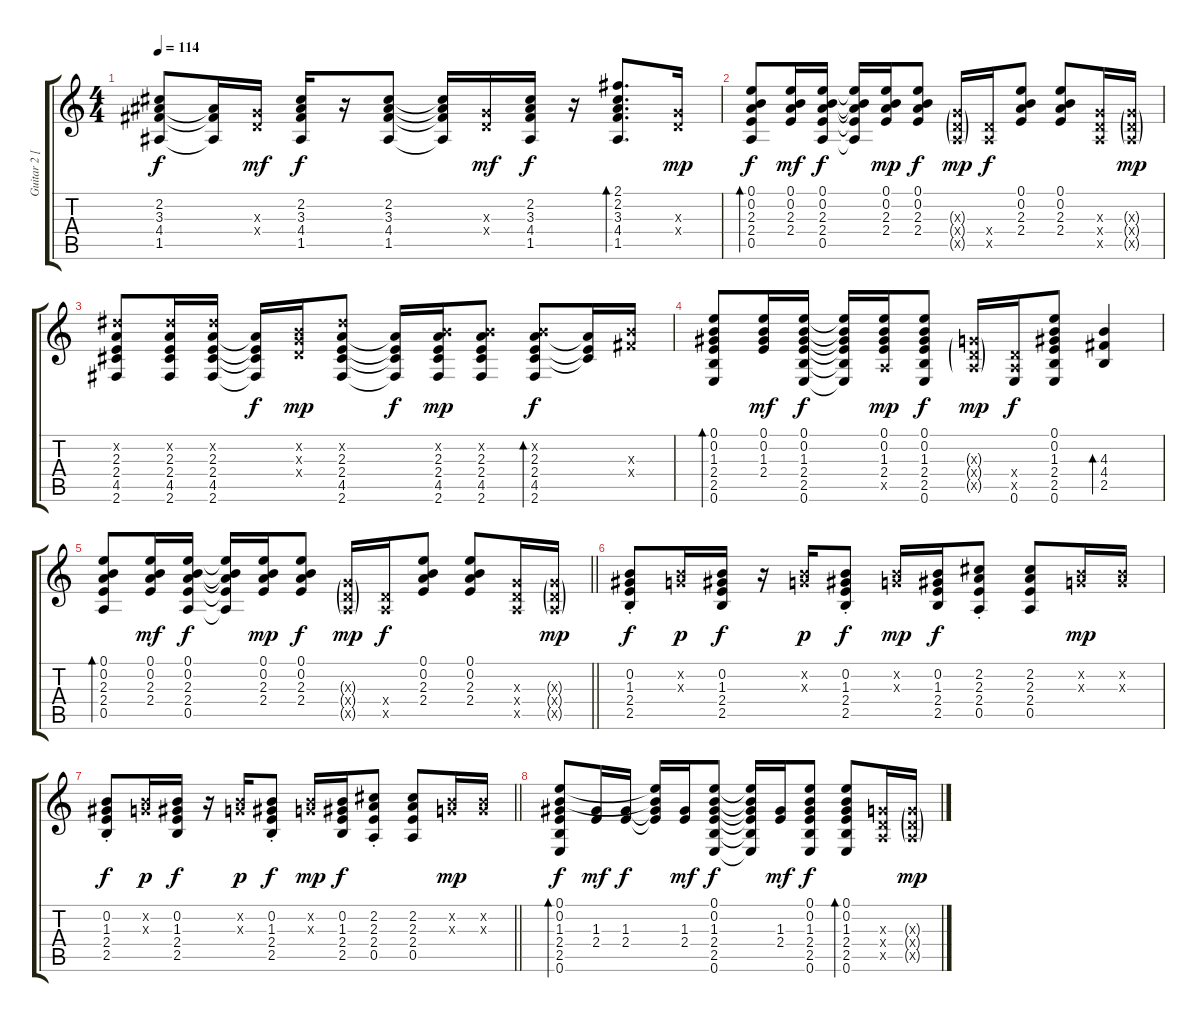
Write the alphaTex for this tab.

\track ("Guitar 2 [Backing]" "Guitar 2 [") {instrument acousticguitarsteel}
\staff {score tabs}
\tuning (E4 B3 G3 D3 A2 E2) {hide}
\ts (4 4)
\tempo 114
\clef g2
\ks c
(2.2 3.3 4.4 1.5).8{dy f} (3.3{t} 4.4{t} 1.5{t}).16 (0.3{x} 0.4{x}).16{dy mf} (2.2 3.3 4.4 1.5).16{dy f} r.16 (2.2 3.3 4.4 1.5).8 (2.2{t} 3.3{t} 4.4{t} 1.5{t}).16 (0.3{x} 0.4{x}).16{dy mf} (2.2 3.3 4.4 1.5).16{dy f} r.16 (2.1 2.2 3.3 4.4 1.5).8{d bd 60} (0.3{x} 0.4{x}).16{dy mp} |
(0.1 0.2 2.3 2.4 0.5).8{bd 60 dy f} (0.1 0.2 2.3 2.4).16{dy mf} (0.1 0.2 2.3 2.4 0.5).16{dy f} (0.1{t} 0.2{t} 2.3{t} 2.4{t} 0.5{t}).16 (0.1 0.2 2.3 2.4).16{dy mp} (0.1 0.2 2.3 2.4).8{dy f} (0.3{g x} 0.4{g x} 0.5{g x}).16{dy mp} (0.4{x} 0.5{x}).16{dy f} (0.1 0.2 2.3 2.4).8 (0.1 0.2 2.3 2.4).8 (0.3{x} 0.4{x} 0.5{x}).16 (0.3{g x} 0.4{g x} 0.5{g x}).16{dy mp} |
(4.2{x} 2.3 2.4 4.5 2.6).8 (4.2{x} 2.3 2.4 4.5 2.6).16 (4.2{x} 2.3 2.4 4.5 2.6).16 (2.3{t} 2.4{t} 4.5{t} 2.6{t}).16{dy f} (0.2{x} 0.3{x} 0.4{x}).16{dy mp} (4.2{x} 2.3 2.4 4.5 2.6).8 (2.3{t} 2.4{t} 4.5{t} 2.6{t}).16{dy f} (0.2{x} 2.3 2.4 4.5 2.6).16{dy mp} (0.2{x} 2.3 2.4 4.5 2.6).8 (0.2{x} 2.3 2.4 4.5 2.6).8{bd 60 dy f} (2.3{t} 2.4{t} 4.5{t}).16 (4.3{x} 4.4{x}).16 |
(0.1 0.2 1.3 2.4 2.5 0.6).8{bd 60} (0.1 0.2 1.3 2.4).16{dy mf} (0.1 0.2 1.3 2.4 2.5 0.6).16{dy f} (0.1{t} 0.2{t} 1.3{t} 2.4{t} 2.5{t} 0.6{t}).16 (0.1 0.2 1.3 2.4 0.5{x}).16{dy mp} (0.1 0.2 1.3 2.4 2.5 0.6).8{dy f} (0.3{g x} 0.4{g x} 0.5{g x}).16{dy mp} (0.4{x} 0.5{x} 0.6).16{dy f} (0.1 0.2 1.3 2.4 2.5 0.6).8 (4.3 4.4 2.5).4{bd 60} |
\barLineRight lightlight
(0.1 0.2 2.3 2.4 0.5).8{bd 60} (0.1 0.2 2.3 2.4).16{dy mf} (0.1 0.2 2.3 2.4 0.5).16{dy f} (0.1{t} 0.2{t} 2.3{t} 2.4{t} 0.5{t}).16 (0.1 0.2 2.3 2.4).16{dy mp} (0.1 0.2 2.3 2.4).8{dy f} (0.3{g x} 0.4{g x} 0.5{g x}).16{dy mp} (0.4{x} 0.5{x}).16{dy f} (0.1 0.2 2.3 2.4).8 (0.1 0.2 2.3 2.4).8 (0.3{x} 0.4{x} 0.5{x}).16 (0.3{g x} 0.4{g x} 0.5{g x}).16{dy mp} |
(0.2{st} 1.3{st} 2.4{st} 2.5{st}).8{dy f} (0.2{x} 0.3{x}).16{dy p} (0.2 1.3 2.4 2.5).16{dy f} r.16 (0.2{x} 0.3{x}).16{dy p} (0.2{st} 1.3{st} 2.4{st} 2.5{st}).8{dy f} (0.2{x} 0.3{x}).16{dy mp} (0.2 1.3 2.4 2.5).16{dy f} (2.2{st} 2.3{st} 2.4{st} 0.5{st}).8 (2.2 2.3 2.4 0.5).8 (0.2{x} 0.3{x}).16{dy mp} (0.2{x} 0.3{x}).16 |
\barLineRight lightlight
(0.2{st} 1.3{st} 2.4{st} 2.5{st}).8{dy f} (0.2{x} 0.3{x}).16{dy p} (0.2 1.3 2.4 2.5).16{dy f} r.16 (0.2{x} 0.3{x}).16{dy p} (0.2{st} 1.3{st} 2.4{st} 2.5{st}).8{dy f} (0.2{x} 0.3{x}).16{dy mp} (0.2 1.3 2.4 2.5).16{dy f} (2.2{st} 2.3{st} 2.4{st} 0.5{st}).8 (2.2 2.3 2.4 0.5).8 (0.2{x} 0.3{x}).16{dy mp} (0.2{x} 0.3{x}).16 |
(0.1 0.2 1.3 2.4 2.5 0.6).8{bd 60 dy f} (1.3 2.4).16{dy mf} (1.3 2.4).16{dy f} (0.1{t} 0.2{t} 1.3{t} 2.4{t}).16 (1.3 2.4).16{dy mf} (0.1 0.2 1.3 2.4 2.5 0.6).8{dy f} (0.1{t} 0.2{t} 1.3{t} 2.4{t} 2.5{t} 0.6{t}).16 (1.3 2.4).16{dy mf} (0.1 0.2 1.3 2.4 2.5 0.6).8{dy f} (0.1 0.2 1.3 2.4 2.5 0.6).8{bd 60} (0.3{x} 0.4{x} 0.5{x}).16 (0.3{g x} 0.4{g x} 0.5{g x}).16{dy mp}
